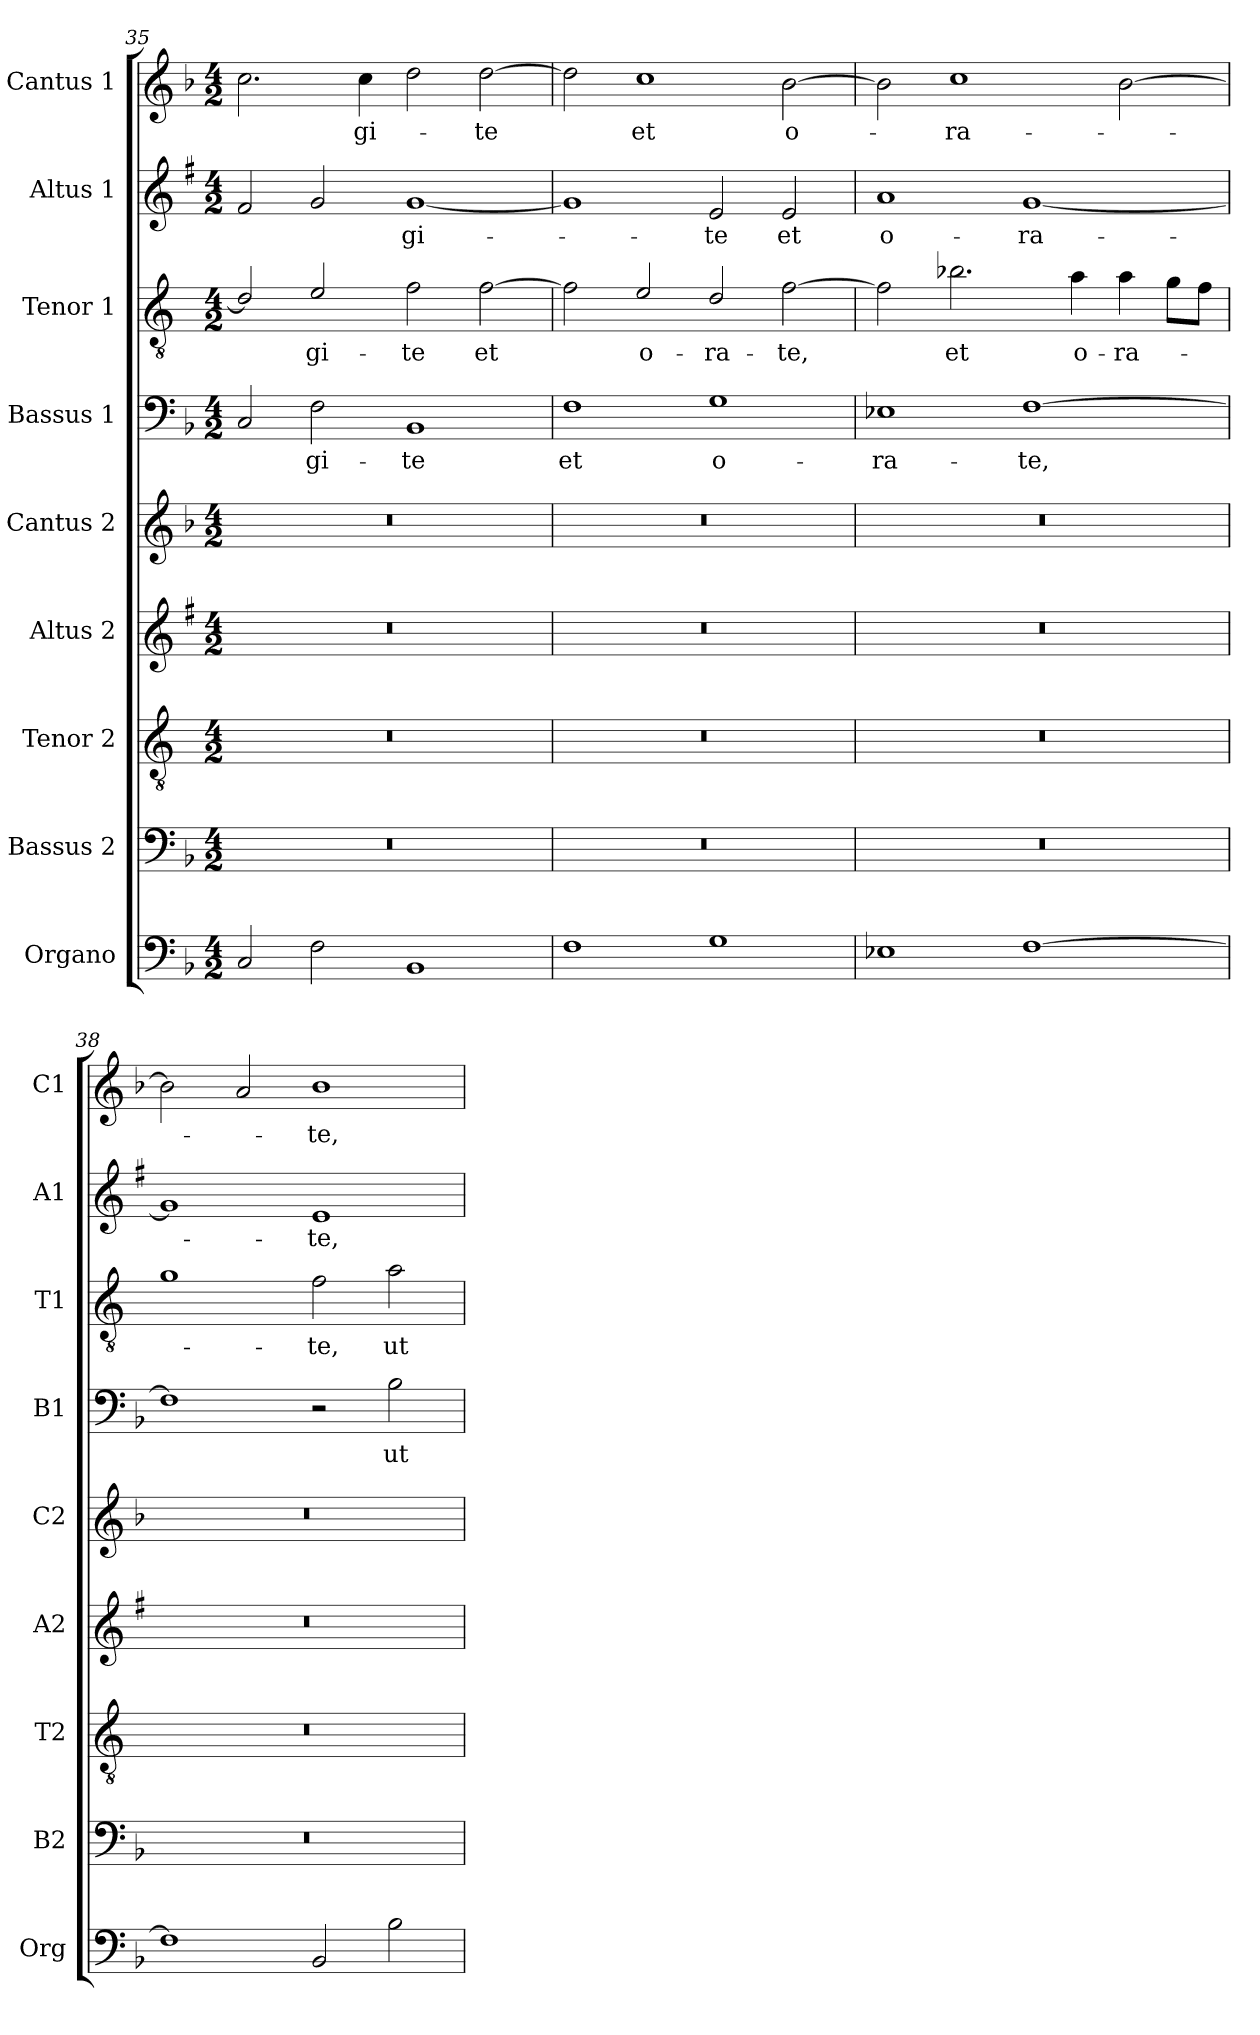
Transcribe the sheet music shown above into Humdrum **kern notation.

**kern	**kern	**kern	**kern	**kern	**kern	**text	**kern	**text	**kern	**text	**kern	**text
*part9	*part8	*part7	*part6	*part5	*part4	*part4	*part3	*part3	*part2	*part2	*part1	*part1
*staff9	*staff8	*staff7	*staff6	*staff5	*staff4	*staff4	*staff3	*staff3	*staff2	*staff2	*staff1	*staff1
*I"Organo	*I"Bassus 2	*I"Tenor 2	*I"Altus 2	*I"Cantus 2	*I"Bassus 1	*	*I"Tenor 1	*	*I"Altus 1	*	*I"Cantus 1	*
*I'Org	*I'B2	*I'T2	*I'A2	*I'C2	*I'B1	*	*I'T1	*	*I'A1	*	*I'C1	*
!!LO:LB:g=z
*clefF4	*clefF4	*clefGv2	*clefG2	*clefG2	*clefF4	*	*clefGv2	*	*clefG2	*	*clefG2	*
*	*	*ITrd4c7	*ITrd1c2	*	*	*	*ITrd4c7	*	*ITrd1c2	*	*	*
*k[b-]	*k[b-]	*k[b-]	*k[b-]	*k[b-]	*k[b-]	*	*k[b-]	*	*k[b-]	*	*k[b-]	*
*F:	*F:	*F:	*F:	*F:	*F:	*	*F:	*	*F:	*	*F:	*
*M4/2	*M4/2	*M4/2	*M4/2	*M4/2	*M4/2	*	*M4/2	*	*M4/2	*	*M4/2	*
=35	=35	=35	=35	=35	=35	=35	=35	=35	=35	=35	=35	=35
2C/	0r	0r	0r	0r	2C/	.	2G/]	.	2e/	.	2.cc\	.
!	!	!	!	!	!	!LO:LY:b	!	!LO:LY:b	!	!	!	!
2F\	.	.	.	.	2F\	-gi-	2A/	-gi-	2f/	.	.	.
!	!	!	!	!	!	!	!	!	!	!	!	!LO:LY:b
.	.	.	.	.	.	.	.	.	.	.	4cc\	-gi-
!	!	!	!	!	!	!LO:LY:b	!	!LO:LY:b	!	!LO:LY:b	!	!
1BB-	.	.	.	.	1BB-	-te	2B-\	-te	[1f	-gi-	2dd\	.
!	!	!	!	!	!	!	!	!LO:LY:b	!	!	!	!LO:LY:b
.	.	.	.	.	.	.	[2B-\	et	.	.	[2dd\	-te
=36	=36	=36	=36	=36	=36	=36	=36	=36	=36	=36	=36	=36
!	!	!	!	!	!	!LO:LY:b	!	!	!	!	!	!
1F	0r	0r	0r	0r	1F	et	2B-\]	.	1f]	.	2dd\]	.
!	!	!	!	!	!	!	!	!LO:LY:b	!	!	!	!LO:LY:b
.	.	.	.	.	.	.	2A/	o-	.	.	1cc	et
!	!	!	!	!	!	!LO:LY:b	!	!LO:LY:b	!	!LO:LY:b	!	!
1G	.	.	.	.	1G	o-	2G/	-ra-	2d/	-te	.	.
!	!	!	!	!	!	!	!	!LO:LY:b	!	!LO:LY:b	!	!LO:LY:b
.	.	.	.	.	.	.	[2B-\	-te,	2d/	et	[2b-\	o-
=37	=37	=37	=37	=37	=37	=37	=37	=37	=37	=37	=37	=37
!	!	!	!	!	!	!LO:LY:b	!	!	!	!LO:LY:b	!	!
1E-X	0r	0r	0r	0r	1E-X	-ra-	2B-\]	.	1g	o-	2b-\]	.
!	!	!	!	!	!	!	!	!LO:LY:b	!	!	!	!LO:LY:b
.	.	.	.	.	.	.	2.e-X\	et	.	.	1cc	-ra-
!	!	!	!	!	!	!LO:LY:b	!	!	!	!LO:LY:b	!	!
[1F	.	.	.	.	[1F	-te,	.	.	[1f	-ra-	.	.
!	!	!	!	!	!	!	!	!LO:LY:b	!	!	!	!
.	.	.	.	.	.	.	4d\	o-	.	.	.	.
!	!	!	!	!	!	!	!	!LO:LY:b	!	!	!	!
.	.	.	.	.	.	.	4d\	-ra-	.	.	[2b-\	.
.	.	.	.	.	.	.	8c\L	.	.	.	.	.
.	.	.	.	.	.	.	8B-\J	.	.	.	.	.
=38	=38	=38	=38	=38	=38	=38	=38	=38	=38	=38	=38	=38
1F]	0r	0r	0r	0r	1F]	.	1c	.	1f]	.	2b-\]	.
.	.	.	.	.	.	.	.	.	.	.	2a/	.
!	!	!	!	!	!	!	!	!LO:LY:b	!	!LO:LY:b	!	!LO:LY:b
2BB-/	.	.	.	.	2r	.	2B-\	-te,	1d	-te,	1b-	-te,
!	!	!	!	!	!	!LO:LY:b	!	!LO:LY:b	!	!	!	!
2B-\	.	.	.	.	2B-\	ut	2d\	ut	.	.	.	.
=	=	=	=	=	=	=	=	=	=	=	=	=
*-	*-	*-	*-	*-	*-	*-	*-	*-	*-	*-	*-	*-
